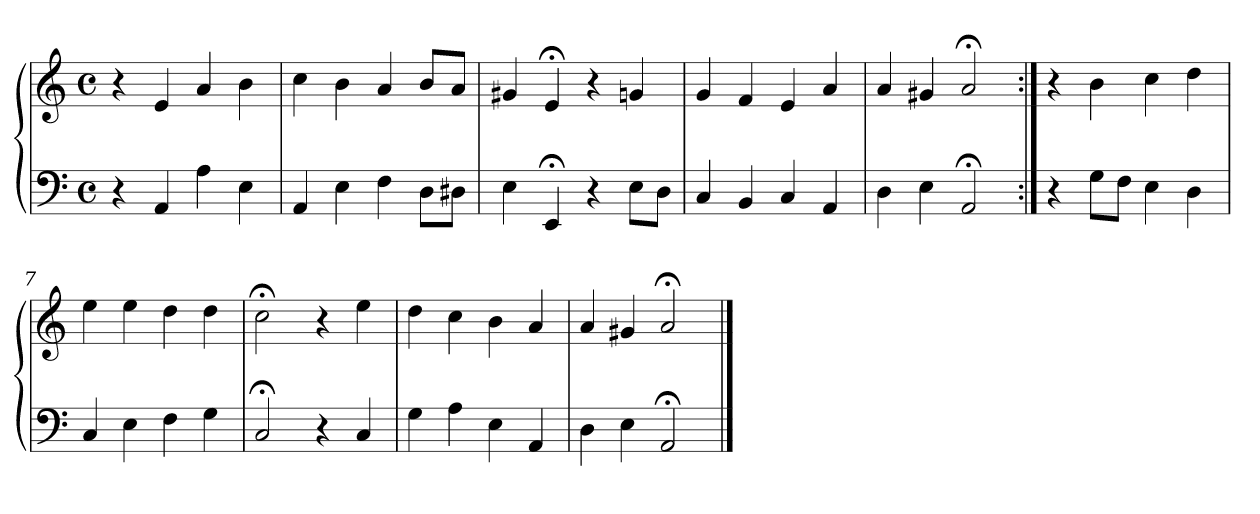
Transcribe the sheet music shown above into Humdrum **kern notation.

**kern	**kern
*part1	*part1
*staff2	*staff1
*clefF4	*clefG2
*M4/4	*M4/4
*met(c)	*met(c)
=1	=1
4r	4r
4AA	4e
4A	4a
4E	4b
=2	=2
4AA	4cc
4E	4b
4F	4a
8DL	8bL
8D#XJ	8aJ
=3	=3
4E	4g#X
4EE;<	4e;<
4r	4r
8EL	4gn
8DJ	.
=4	=4
4C	4g
4BB	4f
4C	4e
4AA	4a
=5	=5
4D	4a
4E	4g#X
2AA;<	2a;<
=6:|!	=6:|!
4r	4r
8GL	4b
8FJ	.
4E	4cc
4D	4dd
!!LO:LB:g=z
=7	=7
4C	4ee
4E	4ee
4F	4dd
4G	4dd
=8	=8
2C;<	2cc;<
4r	4r
4C	4ee
=9	=9
4G	4dd
4A	4cc
4E	4b
4AA	4a
=10	=10
4D	4a
4E	4g#X
2AA;<	2a;<
==	==
*-	*-
